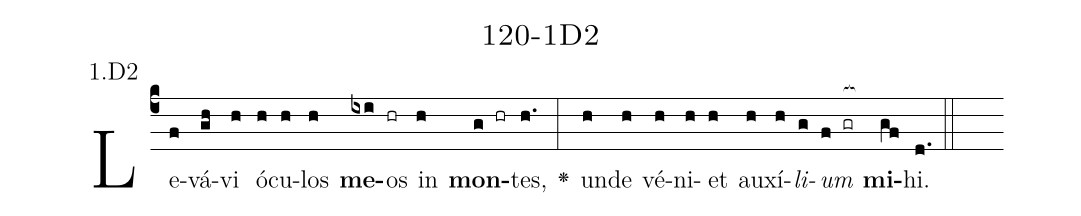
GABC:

name: 120-1D2;
annotation: 1.D2;
%%
(c4)Le(f)vá(gh)vi(h) ó(h)cu(h)los(h) <b>me</b>(ixi)os(hr) in(h) <b>mon</b>(g hr)tes,(h.) <v>\greheightstar</v>(:) un(h)de(h) vé(h)ni(h)et(h) au(h)xí(h)<i>li</i>(g)<i>um</i>(f gr[ocb:1{]) <b>mi</b>(gf[ocb:0}])hi.(d.) (::)


%E(h) u(h) o(g) u(f) a(gf) e.(d.) (::)
